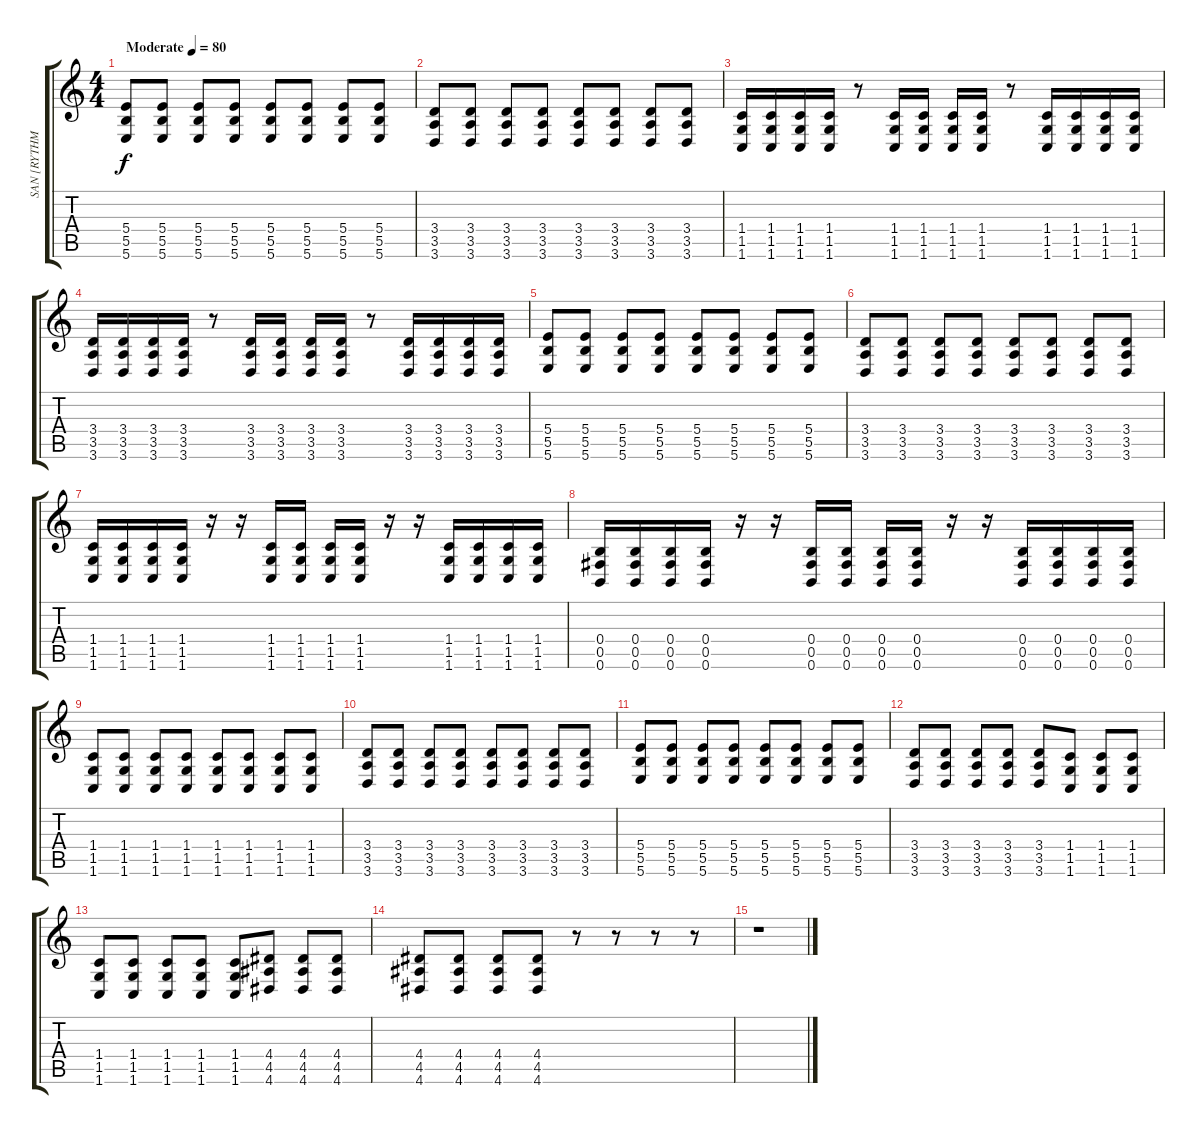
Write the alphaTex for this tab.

\track ("SAN [RYTHM]" "SAN [RYTHM") {instrument distortionguitar}
\staff {score tabs}
\tuning (Db4 Ab3 E3 B2 Gb2 B1) {hide}
\ts (4 4)
\tempo (80 "Moderate")
\clef g2
\ks c
(5.4 5.5 5.6).8{dy f instrument distortionguitar} (5.4 5.5 5.6).8 (5.4 5.5 5.6).8 (5.4 5.5 5.6).8 (5.4 5.5 5.6).8 (5.4 5.5 5.6).8 (5.4 5.5 5.6).8 (5.4 5.5 5.6).8 |
(3.4 3.5 3.6).8 (3.4 3.5 3.6).8 (3.4 3.5 3.6).8 (3.4 3.5 3.6).8 (3.4 3.5 3.6).8 (3.4 3.5 3.6).8 (3.4 3.5 3.6).8 (3.4 3.5 3.6).8 |
(1.4 1.5 1.6).16 (1.4 1.5 1.6).16 (1.4 1.5 1.6).16 (1.4 1.5 1.6).16 r.8 (1.4 1.5 1.6).16 (1.4 1.5 1.6).16 (1.4 1.5 1.6).16 (1.4 1.5 1.6).16 r.8 (1.4 1.5 1.6).16 (1.4 1.5 1.6).16 (1.4 1.5 1.6).16 (1.4 1.5 1.6).16 |
(3.4 3.5 3.6).16 (3.4 3.5 3.6).16 (3.4 3.5 3.6).16 (3.4 3.5 3.6).16 r.8 (3.4 3.5 3.6).16 (3.4 3.5 3.6).16 (3.4 3.5 3.6).16 (3.4 3.5 3.6).16 r.8 (3.4 3.5 3.6).16 (3.4 3.5 3.6).16 (3.4 3.5 3.6).16 (3.4 3.5 3.6).16 |
(5.4 5.5 5.6).8 (5.4 5.5 5.6).8 (5.4 5.5 5.6).8 (5.4 5.5 5.6).8 (5.4 5.5 5.6).8 (5.4 5.5 5.6).8 (5.4 5.5 5.6).8 (5.4 5.5 5.6).8 |
(3.4 3.5 3.6).8 (3.4 3.5 3.6).8 (3.4 3.5 3.6).8 (3.4 3.5 3.6).8 (3.4 3.5 3.6).8 (3.4 3.5 3.6).8 (3.4 3.5 3.6).8 (3.4 3.5 3.6).8 |
(1.4 1.5 1.6).16 (1.4 1.5 1.6).16 (1.4 1.5 1.6).16 (1.4 1.5 1.6).16 r.16 r.16 (1.4 1.5 1.6).16 (1.4 1.5 1.6).16 (1.4 1.5 1.6).16 (1.4 1.5 1.6).16 r.16 r.16 (1.4 1.5 1.6).16 (1.4 1.5 1.6).16 (1.4 1.5 1.6).16 (1.4 1.5 1.6).16 |
(0.4 0.5 0.6).16 (0.4 0.5 0.6).16 (0.4 0.5 0.6).16 (0.4 0.5 0.6).16 r.16 r.16 (0.4 0.5 0.6).16 (0.4 0.5 0.6).16 (0.4 0.5 0.6).16 (0.4 0.5 0.6).16 r.16 r.16 (0.4 0.5 0.6).16 (0.4 0.5 0.6).16 (0.4 0.5 0.6).16 (0.4 0.5 0.6).16 |
(1.4 1.5 1.6).8 (1.4 1.5 1.6).8 (1.4 1.5 1.6).8 (1.4 1.5 1.6).8 (1.4 1.5 1.6).8 (1.4 1.5 1.6).8 (1.4 1.5 1.6).8 (1.4 1.5 1.6).8 |
(3.4 3.5 3.6).8 (3.4 3.5 3.6).8 (3.4 3.5 3.6).8 (3.4 3.5 3.6).8 (3.4 3.5 3.6).8 (3.4 3.5 3.6).8 (3.4 3.5 3.6).8 (3.4 3.5 3.6).8 |
(5.4 5.5 5.6).8 (5.4 5.5 5.6).8 (5.4 5.5 5.6).8 (5.4 5.5 5.6).8 (5.4 5.5 5.6).8 (5.4 5.5 5.6).8 (5.4 5.5 5.6).8 (5.4 5.5 5.6).8 |
(3.4 3.5 3.6).8 (3.4 3.5 3.6).8 (3.4 3.5 3.6).8 (3.4 3.5 3.6).8 (3.4 3.5 3.6).8 (1.4 1.5 1.6).8 (1.4 1.5 1.6).8 (1.4 1.5 1.6).8 |
(1.4 1.5 1.6).8 (1.4 1.5 1.6).8 (1.4 1.5 1.6).8 (1.4 1.5 1.6).8 (1.4 1.5 1.6).8 (4.4 4.5 4.6).8 (4.4 4.5 4.6).8 (4.4 4.5 4.6).8 |
(4.4 4.5 4.6).8 (4.4 4.5 4.6).8 (4.4 4.5 4.6).8 (4.4 4.5 4.6).8 r.8 r.8 r.8 r.8 |
r.1
